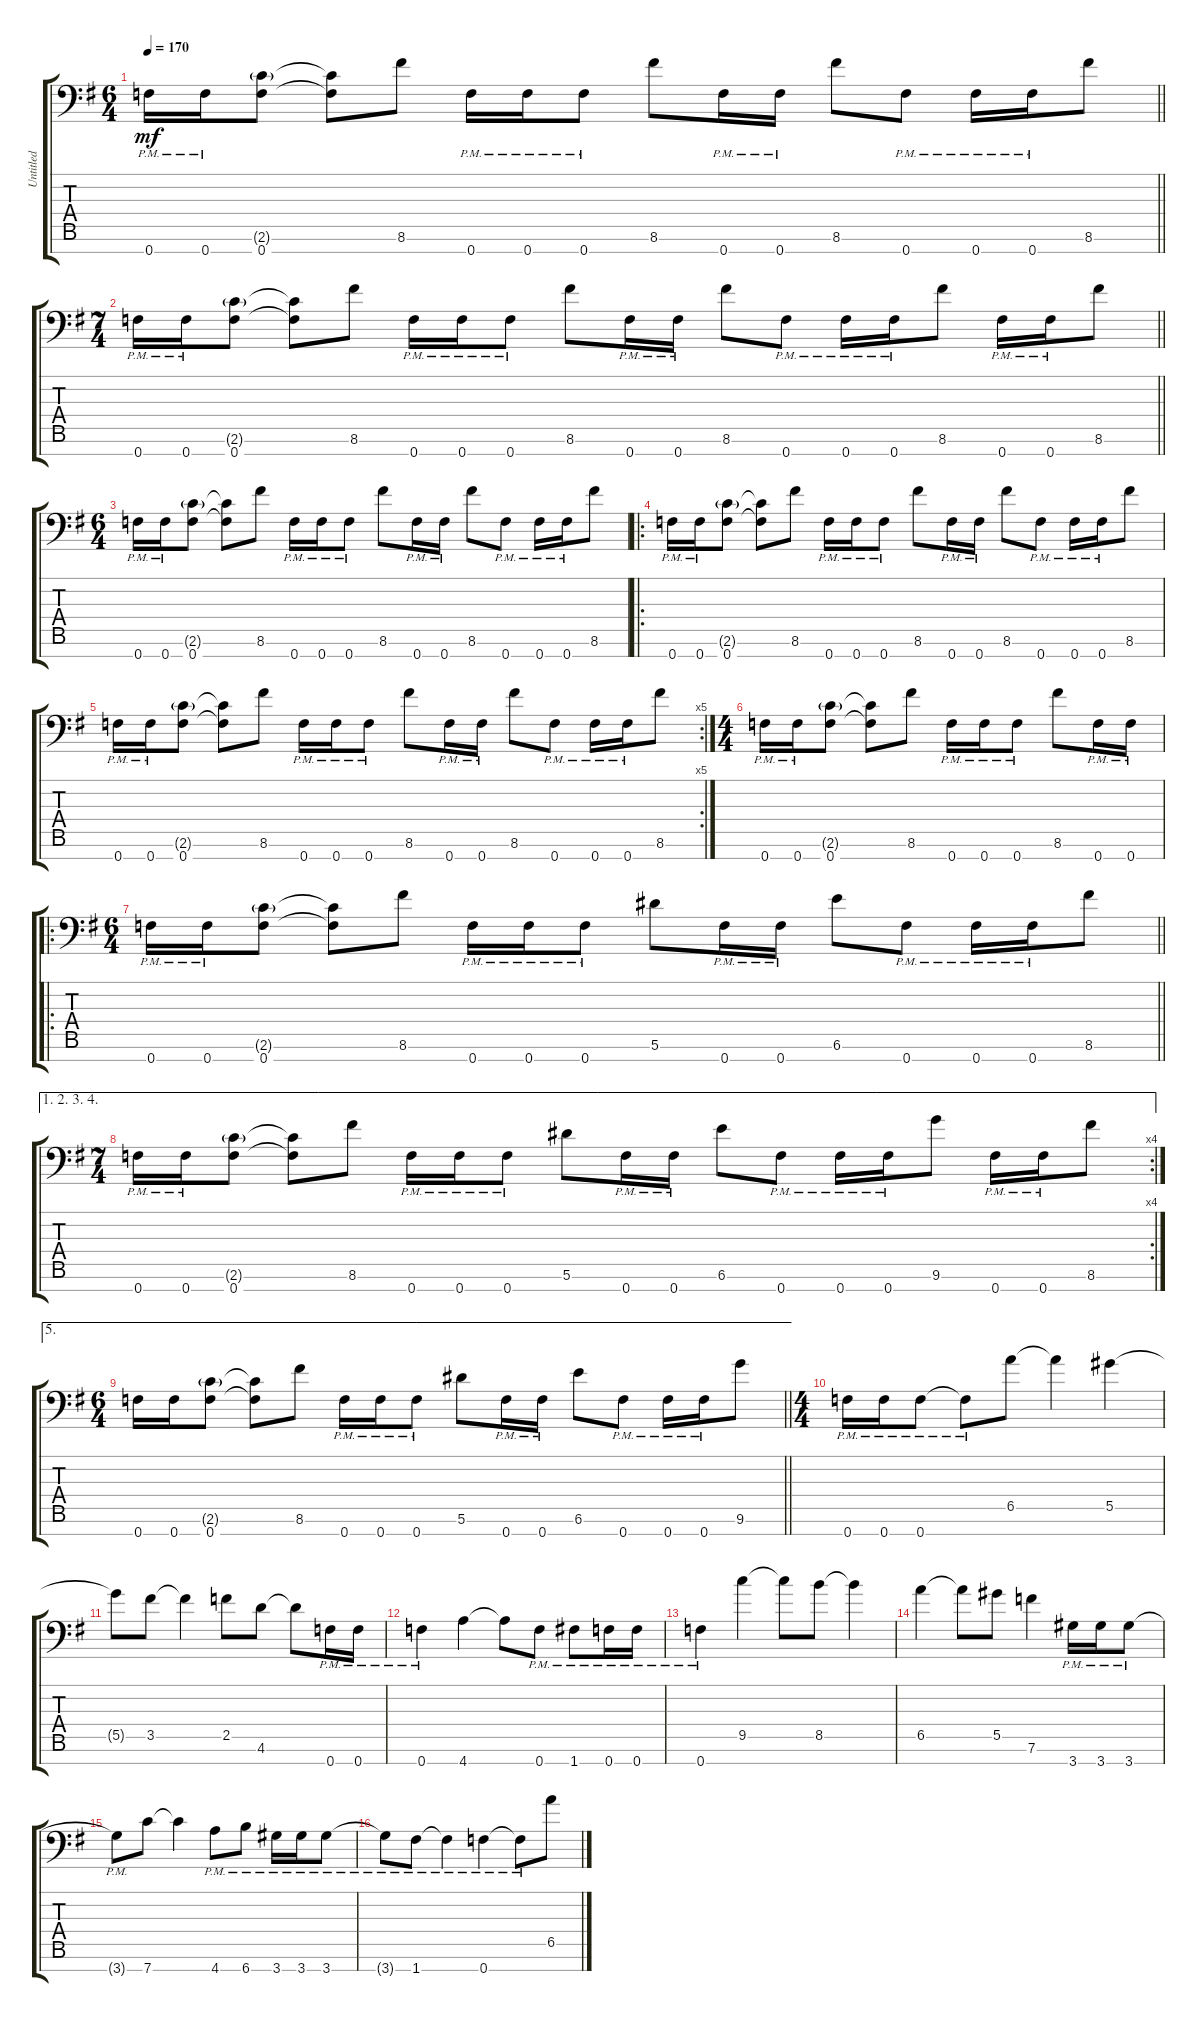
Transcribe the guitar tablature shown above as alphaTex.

\track ("Untitled" "Untitled") {instrument overdrivenguitar}
\staff {score tabs}
\tuning (Bb3 F3 Db3 Ab2 Eb2 Bb1 F1) {hide}
\ts (6 4)
\tempo 170
\clef f4
\barLineRight lightlight
\ks g
0.7{pm}.16{ot 8vb dy mf} 0.7{pm}.16{ot 8vb} (2.6{g} 0.7).8{ot 8vb} (2.6{t} 0.7{t}).8{ot 8vb} 8.6.8{ot 8vb} 0.7{pm}.16{ot 8vb} 0.7{pm}.16{ot 8vb} 0.7{pm}.8{ot 8vb} 8.6.8{ot 8vb} 0.7{pm}.16{ot 8vb} 0.7{pm}.16{ot 8vb} 8.6.8{ot 8vb} 0.7{pm}.8{ot 8vb} 0.7{pm}.16{ot 8vb} 0.7{pm}.16{ot 8vb} 8.6.8{ot 8vb} |
\ts (7 4)
\barLineRight lightlight
0.7{pm}.16{ot 8vb} 0.7{pm}.16{ot 8vb} (2.6{g} 0.7).8{ot 8vb} (2.6{t} 0.7{t}).8{ot 8vb} 8.6.8{ot 8vb} 0.7{pm}.16{ot 8vb} 0.7{pm}.16{ot 8vb} 0.7{pm}.8{ot 8vb} 8.6.8{ot 8vb} 0.7{pm}.16{ot 8vb} 0.7{pm}.16{ot 8vb} 8.6.8{ot 8vb} 0.7{pm}.8{ot 8vb} 0.7{pm}.16{ot 8vb} 0.7{pm}.16{ot 8vb} 8.6.8{ot 8vb} 0.7{pm}.16{ot 8vb} 0.7{pm}.16{ot 8vb} 8.6.8{ot 8vb} |
\ts (6 4)
0.7{pm}.16{ot 8vb} 0.7{pm}.16{ot 8vb} (2.6{g} 0.7).8{ot 8vb} (2.6{t} 0.7{t}).8{ot 8vb} 8.6.8{ot 8vb} 0.7{pm}.16{ot 8vb} 0.7{pm}.16{ot 8vb} 0.7{pm}.8{ot 8vb} 8.6.8{ot 8vb} 0.7{pm}.16{ot 8vb} 0.7{pm}.16{ot 8vb} 8.6.8{ot 8vb} 0.7{pm}.8{ot 8vb} 0.7{pm}.16{ot 8vb} 0.7{pm}.16{ot 8vb} 8.6.8{ot 8vb} |
\ro
0.7{pm}.16{ot 8vb} 0.7{pm}.16{ot 8vb} (2.6{g} 0.7).8{ot 8vb} (2.6{t} 0.7{t}).8{ot 8vb} 8.6.8{ot 8vb} 0.7{pm}.16{ot 8vb} 0.7{pm}.16{ot 8vb} 0.7{pm}.8{ot 8vb} 8.6.8{ot 8vb} 0.7{pm}.16{ot 8vb} 0.7{pm}.16{ot 8vb} 8.6.8{ot 8vb} 0.7{pm}.8{ot 8vb} 0.7{pm}.16{ot 8vb} 0.7{pm}.16{ot 8vb} 8.6.8{ot 8vb} |
\rc 5
0.7{pm}.16{ot 8vb} 0.7{pm}.16{ot 8vb} (2.6{g} 0.7).8{ot 8vb} (2.6{t} 0.7{t}).8{ot 8vb} 8.6.8{ot 8vb} 0.7{pm}.16{ot 8vb} 0.7{pm}.16{ot 8vb} 0.7{pm}.8{ot 8vb} 8.6.8{ot 8vb} 0.7{pm}.16{ot 8vb} 0.7{pm}.16{ot 8vb} 8.6.8{ot 8vb} 0.7{pm}.8{ot 8vb} 0.7{pm}.16{ot 8vb} 0.7{pm}.16{ot 8vb} 8.6.8{ot 8vb} |
\ts (4 4)
0.7{pm}.16{ot 8vb} 0.7{pm}.16{ot 8vb} (2.6{g} 0.7).8{ot 8vb} (2.6{t} 0.7{t}).8{ot 8vb} 8.6.8{ot 8vb} 0.7{pm}.16{ot 8vb} 0.7{pm}.16{ot 8vb} 0.7{pm}.8{ot 8vb} 8.6.8{ot 8vb} 0.7{pm}.16{ot 8vb} 0.7{pm}.16{ot 8vb} |
\ro
\ts (6 4)
\barLineRight lightlight
0.7{pm}.16{ot 8vb} 0.7{pm}.16{ot 8vb} (2.6{g} 0.7).8{ot 8vb} (2.6{t} 0.7{t}).8{ot 8vb} 8.6.8{ot 8vb} 0.7{pm}.16{ot 8vb} 0.7{pm}.16{ot 8vb} 0.7{pm}.8{ot 8vb} 5.6.8{ot 8vb} 0.7{pm}.16{ot 8vb} 0.7{pm}.16{ot 8vb} 6.6.8{ot 8vb} 0.7{pm}.8{ot 8vb} 0.7{pm}.16{ot 8vb} 0.7{pm}.16{ot 8vb} 8.6.8{ot 8vb} |
\ae (1 2 3 4)
\rc 4
\ts (7 4)
0.7{pm}.16{ot 8vb} 0.7{pm}.16{ot 8vb} (2.6{g} 0.7).8{ot 8vb} (2.6{t} 0.7{t}).8{ot 8vb} 8.6.8{ot 8vb} 0.7{pm}.16{ot 8vb} 0.7{pm}.16{ot 8vb} 0.7{pm}.8{ot 8vb} 5.6.8{ot 8vb} 0.7{pm}.16{ot 8vb} 0.7{pm}.16{ot 8vb} 6.6.8{ot 8vb} 0.7{pm}.8{ot 8vb} 0.7{pm}.16{ot 8vb} 0.7{pm}.16{ot 8vb} 9.6.8{ot 8vb} 0.7{pm}.16{ot 8vb} 0.7{pm}.16{ot 8vb} 8.6.8{ot 8vb} |
\ae 5
\ts (6 4)
\barLineRight lightlight
0.7.16{ot 8vb} 0.7.16{ot 8vb} (2.6{g} 0.7).8{ot 8vb} (2.6{t} 0.7{t}).8{ot 8vb} 8.6.8{ot 8vb} 0.7{pm}.16{ot 8vb} 0.7{pm}.16{ot 8vb} 0.7{pm}.8{ot 8vb} 5.6.8{ot 8vb} 0.7{pm}.16{ot 8vb} 0.7{pm}.16{ot 8vb} 6.6.8{ot 8vb} 0.7{pm}.8{ot 8vb} 0.7{pm}.16{ot 8vb} 0.7{pm}.16{ot 8vb} 9.6.8{ot 8vb} |
\ts (4 4)
0.7{pm}.16{ot 8vb} 0.7{pm}.16{ot 8vb} 0.7{pm}.8{ot 8vb} 0.7{pm t}.8{ot 8vb} 6.5.8{ot 8vb} 6.5{t}.4{ot 8vb} 5.5.4{ot 8vb} |
5.5{t}.8{ot 8vb} 3.5.8{ot 8vb} 3.5{t}.4{ot 8vb} 2.5.8{ot 8vb} 4.6.8{ot 8vb} 4.6{t}.8{ot 8vb} 0.7{pm}.16{ot 8vb} 0.7{pm}.16{ot 8vb} |
0.7{pm}.4{ot 8vb} 4.7.4{ot 8vb} 4.7{t}.8{ot 8vb} 0.7{pm}.8{ot 8vb} 1.7{pm}.8{ot 8vb} 0.7{pm}.16{ot 8vb} 0.7{pm}.16{ot 8vb} |
0.7{pm}.4{ot 8vb} 9.5.4{ot 8vb} 9.5{t}.8{ot 8vb} 8.5.8{ot 8vb} 8.5{t}.4{ot 8vb} |
6.5.4{ot 8vb} 6.5{t}.8{ot 8vb} 5.5.8{ot 8vb} 7.6.4{ot 8vb} 3.7{pm}.16{ot 8vb} 3.7{pm}.16{ot 8vb} 3.7{pm}.8{ot 8vb} |
3.7{pm t}.8{ot 8vb} 7.7.8{ot 8vb} 7.7{t}.4{ot 8vb} 4.7{pm}.8{ot 8vb} 6.7{pm}.8{ot 8vb} 3.7{pm}.16{ot 8vb} 3.7{pm}.16{ot 8vb} 3.7{pm}.8{ot 8vb} |
3.7{pm t}.8{ot 8vb} 1.7{pm}.8{ot 8vb} 1.7{pm t}.4{ot 8vb} 0.7{pm}.4{ot 8vb} 0.7{pm t}.8{ot 8vb} 6.5.8{ot 8vb}
